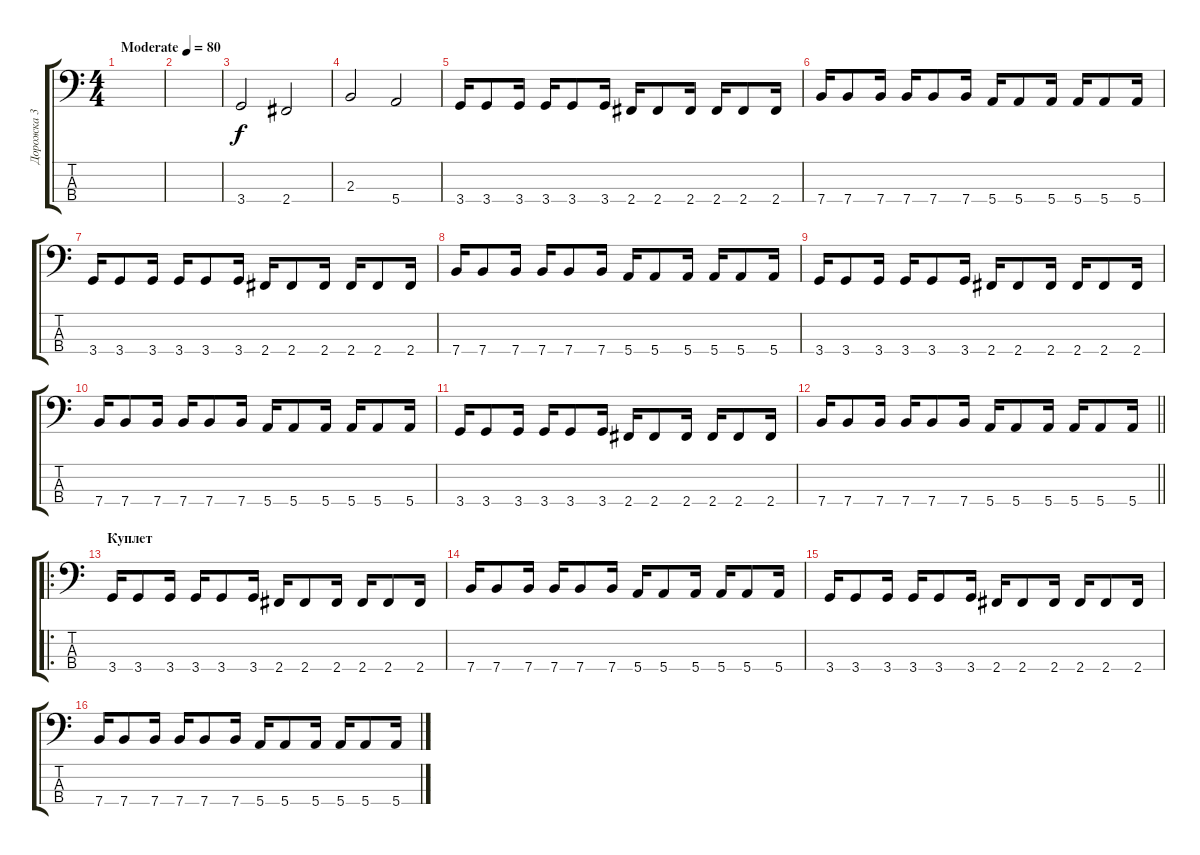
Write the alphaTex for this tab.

\track ("Дорожка 3" "Дорожка 3") {instrument electricbasspick}
\staff {score tabs}
\tuning (G2 D2 A1 E1) {hide}
\ts (4 4)
\tempo (80 "Moderate")
\clef f4
\ks c
|
|
3.4.2 2.4.2 |
2.3.2 5.4.2 |
3.4.16 3.4.8 3.4.16 3.4.16 3.4.8 3.4.16 2.4.16 2.4.8 2.4.16 2.4.16 2.4.8 2.4.16 |
7.4.16 7.4.8 7.4.16 7.4.16 7.4.8 7.4.16 5.4.16 5.4.8 5.4.16 5.4.16 5.4.8 5.4.16 |
3.4.16 3.4.8 3.4.16 3.4.16 3.4.8 3.4.16 2.4.16 2.4.8 2.4.16 2.4.16 2.4.8 2.4.16 |
7.4.16 7.4.8 7.4.16 7.4.16 7.4.8 7.4.16 5.4.16 5.4.8 5.4.16 5.4.16 5.4.8 5.4.16 |
3.4.16 3.4.8 3.4.16 3.4.16 3.4.8 3.4.16 2.4.16 2.4.8 2.4.16 2.4.16 2.4.8 2.4.16 |
7.4.16 7.4.8 7.4.16 7.4.16 7.4.8 7.4.16 5.4.16 5.4.8 5.4.16 5.4.16 5.4.8 5.4.16 |
3.4.16 3.4.8 3.4.16 3.4.16 3.4.8 3.4.16 2.4.16 2.4.8 2.4.16 2.4.16 2.4.8 2.4.16 |
\barLineRight lightlight
7.4.16 7.4.8 7.4.16 7.4.16 7.4.8 7.4.16 5.4.16 5.4.8 5.4.16 5.4.16 5.4.8 5.4.16 |
\ro
\section ("" "Куплет")
3.4.16 3.4.8 3.4.16 3.4.16 3.4.8 3.4.16 2.4.16 2.4.8 2.4.16 2.4.16 2.4.8 2.4.16 |
7.4.16 7.4.8 7.4.16 7.4.16 7.4.8 7.4.16 5.4.16 5.4.8 5.4.16 5.4.16 5.4.8 5.4.16 |
3.4.16 3.4.8 3.4.16 3.4.16 3.4.8 3.4.16 2.4.16 2.4.8 2.4.16 2.4.16 2.4.8 2.4.16 |
7.4.16 7.4.8 7.4.16 7.4.16 7.4.8 7.4.16 5.4.16 5.4.8 5.4.16 5.4.16 5.4.8 5.4.16
